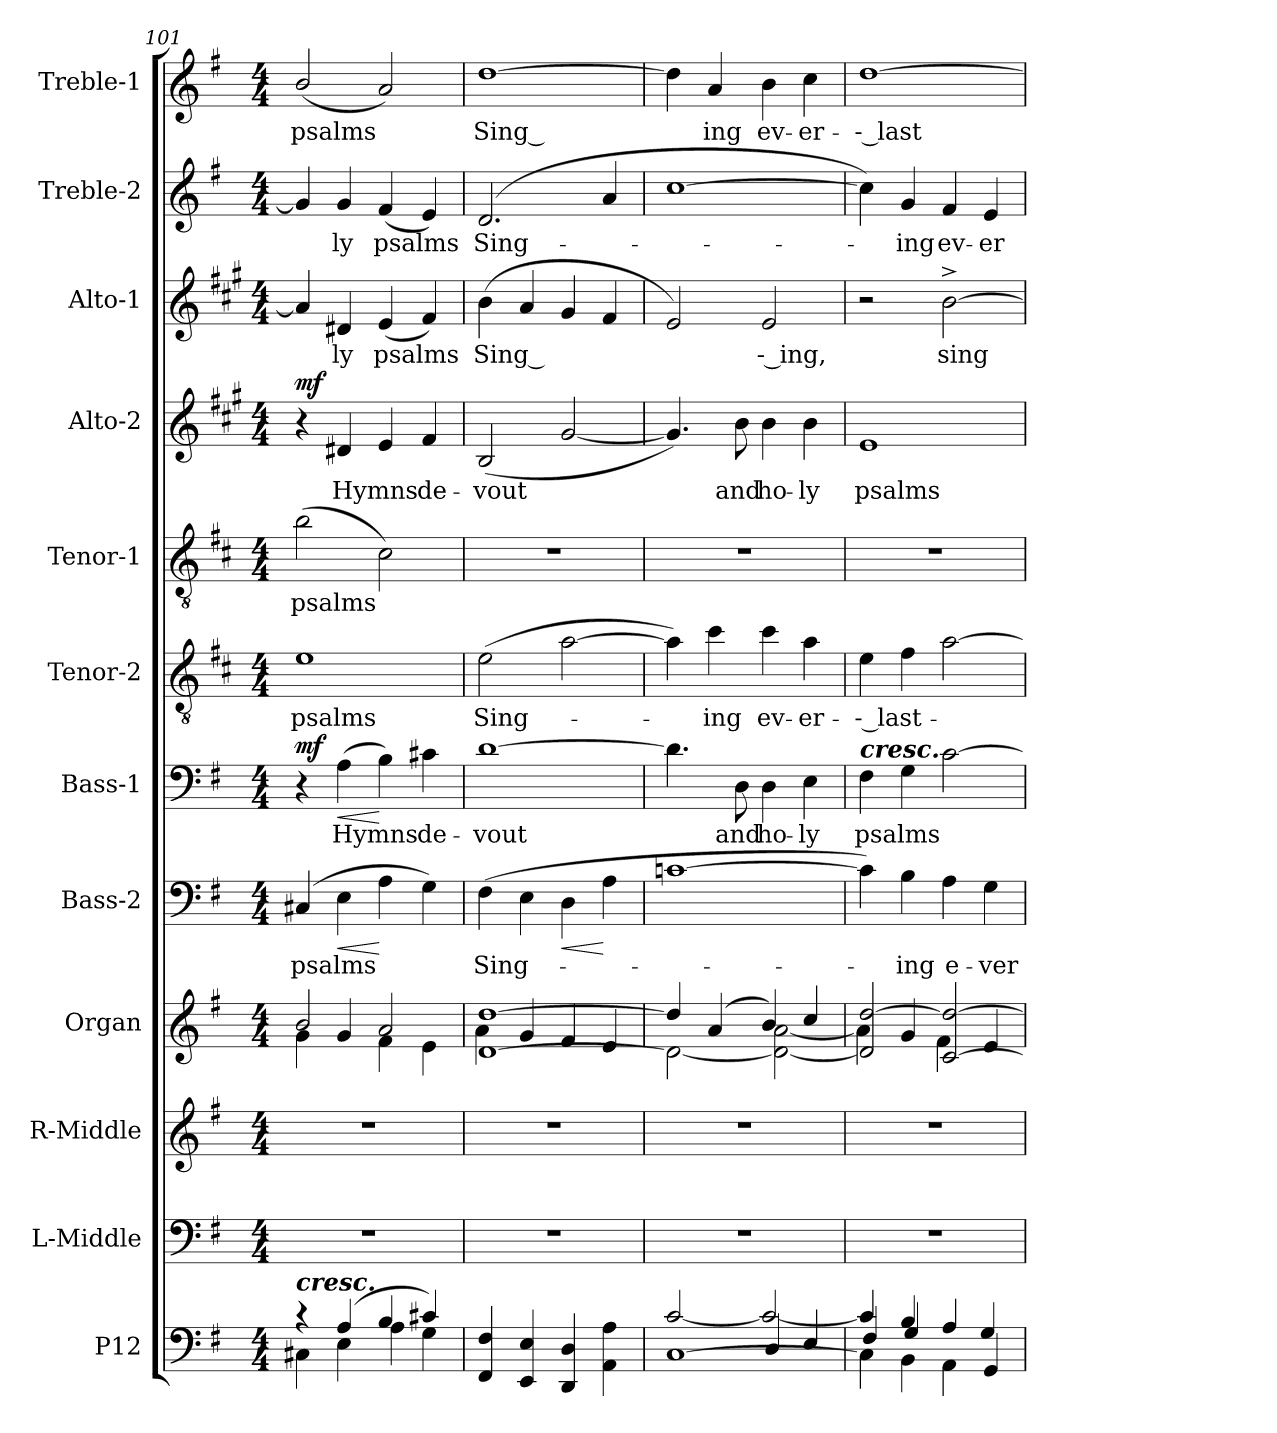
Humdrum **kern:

**kern	**kern	**kern	**kern	**kern	**text	**dynam	**kern	**text	**dynam	**kern	**text	**kern	**text	**kern	**text	**dynam	**kern	**text	**kern	**text	**kern	**text
*part12	*part11	*part10	*part9	*part8	*part8	*part8	*part7	*part7	*part7	*part6	*part6	*part5	*part5	*part4	*part4	*part4	*part3	*part3	*part2	*part2	*part1	*part1
*staff12	*staff11	*staff10	*staff9	*staff8	*staff8	*staff8	*staff7	*staff7	*staff7	*staff6	*staff6	*staff5	*staff5	*staff4	*staff4	*staff4	*staff3	*staff3	*staff2	*staff2	*staff1	*staff1
*I"P12	*I"L-Middle	*I"R-Middle	*I"Organ	*I"Bass-2	*	*	*I"Bass-1	*	*	*I"Tenor-2	*	*I"Tenor-1	*	*I"Alto-2	*	*	*I"Alto-1	*	*I"Treble-2	*	*I"Treble-1	*
*	*I'L-M	*	*I'Organ	*I'B2:	*	*	*I'B1:	*	*	*I'T2:	*	*I'T1:	*	*I'A2:	*	*	*I'A1:	*	*	*	*	*
*clefF4	*clefF4	*clefG2	*clefG2	*clefF4	*	*	*clefF4	*	*	*clefGv2	*	*clefGv2	*	*clefG2	*	*	*clefG2	*	*clefG2	*	*clefG2	*
*	*	*	*	*	*	*	*	*	*	*ITrd4c7	*	*ITrd4c7	*	*ITrd1c2	*	*	*ITrd1c2	*	*ITrd-7c-12	*	*ITrd-7c-12	*
*k[f#]	*k[f#]	*k[f#]	*k[f#]	*k[f#]	*	*	*k[f#]	*	*	*k[f#]	*	*k[f#]	*	*k[f#]	*	*	*k[f#]	*	*k[f#]	*	*k[f#]	*
*G:	*G:	*G:	*G:	*G:	*	*	*G:	*	*	*G:	*	*G:	*	*G:	*	*	*G:	*	*G:	*	*G:	*
*M4/4	*M4/4	*M4/4	*M4/4	*M4/4	*	*	*M4/4	*	*	*M4/4	*	*M4/4	*	*M4/4	*	*	*M4/4	*	*M4/4	*	*M4/4	*
=101	=101	=101	=101	=101	=101	=101	=101	=101	=101	=101	=101	=101	=101	=101	=101	=101	=101	=101	=101	=101	=101	=101
*^	*	*	*^	*	*	*	*	*	*	*	*	*	*	*	*	*	*	*	*	*	*	*
!	!	!	!	!	!	!	!LO:LY:b:color=#000000	!	!	!	!	!	!	!	!	!	!	!	!	!	!	!	!	!
!	!	!	!	!	!	!	!	!	!	!	!	!	!LO:LY:b:color=#000000	!	!	!	!	!	!	!	!	!	!	!
!	!	!	!	!	!	!	!	!	!	!	!	!	!	!	!LO:LY:b:color=#000000	!	!	!	!	!	!	!	!	!
!LO:TX:a:Bi:t=cresc.	!	!	!	!	!	!	!	!	!	!	!	!	!	!	!	!	!	!	!	!	!	!	!	!
!	!	!	!	!	!	!	!	!	!	!	!	!	!	!	!	!	!	!	!	!	!	!	!	!LO:LY:b:color=#000000
4r	4C#Xi\	1r	1r	4gi\	2bi/	(4C#Xi/	psalms	.	4r	.	mf	1Ai	psalms	(2ei\	psalms	4r	.	mf	4gi/]	.	4ggi/]	.	(2bbi/	psalms
!	!	!	!	!	!	!	!	!LO:HP:b	!	!	!	!	!	!	!	!	!	!	!	!	!	!	!	!
!	!	!	!	!	!	!	!	!	!	!LO:LY:b:color=#000000	!LO:HP:b	!	!	!	!	!	!	!	!	!	!	!	!	!
!	!	!	!	!	!	!	!	!	!	!	!	!	!	!	!	!	!LO:LY:b:color=#000000	!	!	!	!	!	!	!
!	!	!	!	!	!	!	!	!	!	!	!	!	!	!	!	!	!	!	!	!LO:LY:b:color=#000000	!	!	!	!
!	!	!	!	!	!	!	!	!	!	!	!	!	!	!	!	!	!	!	!	!	!	!LO:LY:b:color=#000000	!	!
(4Ai/	4Ei\	.	.	4gi/	.	4Ei\	.	<	(4Ai\	Hymns	<	.	.	.	.	4c#Xi/	Hymns	.	4c#Xi/	-ly	4ggi/	-ly	.	.
!	!	!	!	!	!	!	!	!	!	!	!	!	!	!	!	!	!	!	!	!LO:LY:b:color=#000000	!	!	!	!
!	!	!	!	!	!	!	!	!	!	!	!	!	!	!	!	!	!	!	!	!	!	!LO:LY:b:color=#000000	!	!
4Bi/	4Ai\	.	.	4f#i\	2ai/	4Ai\	.	[	4Bi\)	.	[	.	.	2F#i\)	.	4di/	.	.	(4di/	psalms	(4ff#i/	psalms	2aai/)	.
!	!	!	!	!	!	!	!	!	!	!LO:LY:b:color=#000000	!	!	!	!	!	!	!	!	!	!	!	!	!	!
!	!	!	!	!	!	!	!	!	!	!	!	!	!	!	!	!	!LO:LY:b:color=#000000	!	!	!	!	!	!	!
4c#Xi/)	4Gi\	.	.	4ei\	.	4Gi\)	.	.	4c#Xi\	de-	.	.	.	.	.	4ei/	de-	.	4ei/)	.	4eei/)	.	.	.
*v	*v	*	*	*	*	*	*	*	*	*	*	*	*	*	*	*	*	*	*	*	*	*	*	*
=102	=102	=102	=102	=102	=102	=102	=102	=102	=102	=102	=102	=102	=102	=102	=102	=102	=102	=102	=102	=102	=102	=102	=102
*^	*	*	*	*	*	*	*	*	*	*	*	*	*	*	*	*	*	*	*	*	*	*	*
!	!	!	!	!	!	!	!LO:LY:b:color=#000000	!	!	!	!	!	!	!	!	!	!	!	!	!	!	!	!	!
*v	*v	*	*	*	*	*	*	*	*	*	*	*	*	*	*	*	*	*	*	*	*	*	*	*
*^	*	*	*	*	*	*	*	*	*	*	*	*	*	*	*	*	*	*	*	*	*	*	*
!	!	!	!	!	!	!	!	!	!	!LO:LY:b:color=#000000	!	!	!	!	!	!	!	!	!	!	!	!	!	!
*v	*v	*	*	*	*	*	*	*	*	*	*	*	*	*	*	*	*	*	*	*	*	*	*	*
*^	*	*	*	*	*	*	*	*	*	*	*	*	*	*	*	*	*	*	*	*	*	*	*
!	!	!	!	!	!	!	!	!	!	!	!	!	!LO:LY:b:color=#000000	!	!	!	!	!	!	!	!	!	!	!
*v	*v	*	*	*	*	*	*	*	*	*	*	*	*	*	*	*	*	*	*	*	*	*	*	*
*^	*	*	*	*	*	*	*	*	*	*	*	*	*	*	*	*	*	*	*	*	*	*	*
!	!	!	!	!	!	!	!	!	!	!	!	!	!	!	!	!	!LO:LY:b:color=#000000	!	!	!	!	!	!	!
*v	*v	*	*	*	*	*	*	*	*	*	*	*	*	*	*	*	*	*	*	*	*	*	*	*
*^	*	*	*	*	*	*	*	*	*	*	*	*	*	*	*	*	*	*	*	*	*	*	*
!	!	!	!	!	!	!	!	!	!	!	!	!	!	!	!	!	!	!	!	!LO:LY:b:color=#000000	!	!	!	!
*v	*v	*	*	*	*	*	*	*	*	*	*	*	*	*	*	*	*	*	*	*	*	*	*	*
*^	*	*	*	*	*	*	*	*	*	*	*	*	*	*	*	*	*	*	*	*	*	*	*
!	!	!	!	!	!	!	!	!	!	!	!	!	!	!	!	!	!	!	!	!	!	!LO:LY:b:color=#000000	!	!
*v	*v	*	*	*	*	*	*	*	*	*	*	*	*	*	*	*	*	*	*	*	*	*	*	*
*^	*	*	*	*	*	*	*	*	*	*	*	*	*	*	*	*	*	*	*	*	*	*	*
!	!	!	!	!	!	!	!	!	!	!	!	!	!	!	!	!	!	!	!	!	!	!	!	!LO:LY:b:color=#000000
*v	*v	*	*	*	*	*	*	*	*	*	*	*	*	*	*	*	*	*	*	*	*	*	*	*
4FF#i/ 4F#i	1r	1r	[1di [1ddi	4ai\	(4F#i\	Sing-	.	[1di	-vout	.	(2Ai\	Sing-	1r	.	(2Ai/	-vout	.	(4ai\	Sing --	(2.ddi/	Sing-	[1dddi	Sing --
4EEi/ 4Ei	.	.	.	4gi/	4Ei\	.	.	.	.	.	.	.	.	.	.	.	.	4gi/	.	.	.	.	.
!	!	!	!	!	!	!	!LO:HP:b	!	!	!	!	!	!	!	!	!	!	!	!	!	!	!	!
4DDi/ 4Di	.	.	.	4f#i/	4Di\	.	<	.	.	.	[2di\	.	.	.	[2f#i/	.	.	4f#i/	.	.	.	.	.
4AAi\ 4Ai	.	.	.	4ei/	4Ai\	.	[	.	.	.	.	.	.	.	.	.	.	4ei/	.	4aai/	.	.	.
=103	=103	=103	=103	=103	=103	=103	=103	=103	=103	=103	=103	=103	=103	=103	=103	=103	=103	=103	=103	=103	=103	=103	=103
*^	*	*	*	*	*	*	*	*	*	*	*	*	*	*	*	*	*	*	*	*	*	*	*
*	*^	*	*	*	*	*	*	*	*	*	*	*	*	*	*	*	*	*	*	*	*	*	*	*
!	!	!	!	!	!	!	!	!	!	!	!	!	!	!	!	!	!	!	!	!	!	!	!	!	!LO:LY:b:color=#000000
[1Ci	[2ci/	2ryy	1r	1r	4ddi/]	2di\_	[1cni	.	.	4.di\]	.	.	4di\])	.	1r	.	4.f#i/])	.	.	2di/)	.	[1ccci	.	4dddi\]	--
!	!	!	!	!	!	!	!	!	!	!	!	!	!	!LO:LY:b:color=#000000	!	!	!	!	!	!	!	!	!	!	!
!	!	!	!	!	!	!	!	!	!	!	!	!	!	!	!	!	!	!	!	!	!	!	!	!	!LO:LY:b:color=#000000
.	.	.	.	.	(4ai/	.	.	.	.	.	.	.	4f#i\	-ing	.	.	.	.	.	.	.	.	.	4aai/	ing
!	!	!	!	!	!	!	!	!	!	!	!LO:LY:b:color=#000000	!	!	!	!	!	!	!	!	!	!	!	!	!	!
!	!	!	!	!	!	!	!	!	!	!	!	!	!	!	!	!	!	!LO:LY:b:color=#000000	!	!	!	!	!	!	!
.	.	.	.	.	.	.	.	.	.	8Di\	and	.	.	.	.	.	8ai\	and	.	.	.	.	.	.	.
!	!	!	!	!	!	!	!	!	!	!	!LO:LY:b:color=#000000	!	!	!	!	!	!	!	!	!	!	!	!	!	!
!	!	!	!	!	!	!	!	!	!	!	!	!	!	!LO:LY:b:color=#000000	!	!	!	!	!	!	!	!	!	!	!
!	!	!	!	!	!	!	!	!	!	!	!	!	!	!	!	!	!	!LO:LY:b:color=#000000	!	!	!	!	!	!	!
!	!	!	!	!	!	!	!	!	!	!	!	!	!	!	!	!	!	!	!	!	!LO:LY:b:color=#000000	!	!	!	!
!	!	!	!	!	!	!	!	!	!	!	!	!	!	!	!	!	!	!	!	!	!	!	!	!	!LO:LY:b:color=#000000
.	2ci/_	4Di/	.	.	4bi/)	2di\_ [2ai	.	.	.	4Di\	ho-	.	4f#i\	ev-	.	.	4ai\	ho-	.	2di/	-- ing,	.	.	4bbi\	ev-
!	!	!	!	!	!	!	!	!	!	!	!LO:LY:b:color=#000000	!	!	!	!	!	!	!	!	!	!	!	!	!	!
!	!	!	!	!	!	!	!	!	!	!	!	!	!	!LO:LY:b:color=#000000	!	!	!	!	!	!	!	!	!	!	!
!	!	!	!	!	!	!	!	!	!	!	!	!	!	!	!	!	!	!LO:LY:b:color=#000000	!	!	!	!	!	!	!
!	!	!	!	!	!	!	!	!	!	!	!	!	!	!	!	!	!	!	!	!	!	!	!	!	!LO:LY:b:color=#000000
.	.	4Ei/	.	.	4cci/	.	.	.	.	4Ei\	-ly	.	4di\	-er-	.	.	4ai\	-ly	.	.	.	.	.	4ccci\	-er-
!!LO:PB:g=z
=104	=104	=104	=104	=104	=104	=104	=104	=104	=104	=104	=104	=104	=104	=104	=104	=104	=104	=104	=104	=104	=104	=104	=104	=104	=104
!	!	!	!	!	!	!	!	!	!	!	!LO:LY:b:color=#000000	!	!	!	!	!	!	!	!	!	!	!	!	!	!
!	!	!	!	!	!	!	!	!	!	!	!	!	!	!LO:LY:b:color=#000000	!	!	!	!	!	!	!	!	!	!	!
!	!	!	!	!	!	!	!	!	!	!	!	!	!	!	!	!	!	!LO:LY:b:color=#000000	!	!	!	!	!	!	!
!	!	!	!	!	!	!	!	!	!	!LO:TX:a:Bi:t=cresc.	!	!	!	!	!	!	!	!	!	!	!	!	!	!	!
!	!	!	!	!	!	!	!	!	!	!	!	!	!	!	!	!	!	!	!	!	!	!	!	!	!LO:LY:b:color=#000000
4Ci\]	4ci/]	4F#i/	1r	1r	2di/] [2ddi	4ai\]	4ci\])	.	.	4F#i\	psalms	.	4Ai\	-- last-	1r	.	1di	psalms	.	2r	.	4ccci\])	.	[1dddi	-- last-
!	!	!	!	!	!	!	!	!LO:LY:b:color=#000000	!	!	!	!	!	!	!	!	!	!	!	!	!	!	!	!	!
!	!	!	!	!	!	!	!	!	!	!	!	!	!	!	!	!	!	!	!	!	!	!	!LO:LY:b:color=#000000	!	!
4BBi\	4Bi/	4Gi/	.	.	.	4gi/	4Bi\	-ing	.	4Gi\	.	.	4Bi\	.	.	.	.	.	.	.	.	4ggi/	-ing	.	.
!	!	!	!	!	!	!	!	!LO:LY:b:color=#000000	!	!	!	!	!	!	!	!	!	!	!	!	!	!	!	!	!
!	!	!	!	!	!	!	!	!	!	!	!	!	!	!	!	!	!	!	!	!	!LO:LY:b:color=#000000	!	!	!	!
!	!	!	!	!	!	!	!	!	!	!	!	!	!	!	!	!	!	!	!	!	!	!	!LO:LY:b:color=#000000	!	!
4AAi\	4Ai/	2ryy	.	.	[2ci/ 2ddi_	4f#i\	4Ai\	e-	.	[2ci\	.	.	[2di\	.	.	.	.	.	.	[2a^i\	sing-	4ff#i/	ev-	.	.
!	!	!	!	!	!	!	!	!LO:LY:b:color=#000000	!	!	!	!	!	!	!	!	!	!	!	!	!	!	!	!	!
!	!	!	!	!	!	!	!	!	!	!	!	!	!	!	!	!	!	!	!	!	!	!	!LO:LY:b:color=#000000	!	!
4GGi/	4Gi/	.	.	.	.	4ei/	4Gi\	-ver-	.	.	.	.	.	.	.	.	.	.	.	.	.	4eei/	-er-	.	.
*v	*v	*v	*	*	*v	*v	*	*	*	*	*	*	*	*	*	*	*	*	*	*	*	*	*	*	*
=	=	=	=	=	=	=	=	=	=	=	=	=	=	=	=	=	=	=	=	=	=	=
*-	*-	*-	*-	*-	*-	*-	*-	*-	*-	*-	*-	*-	*-	*-	*-	*-	*-	*-	*-	*-	*-	*-
